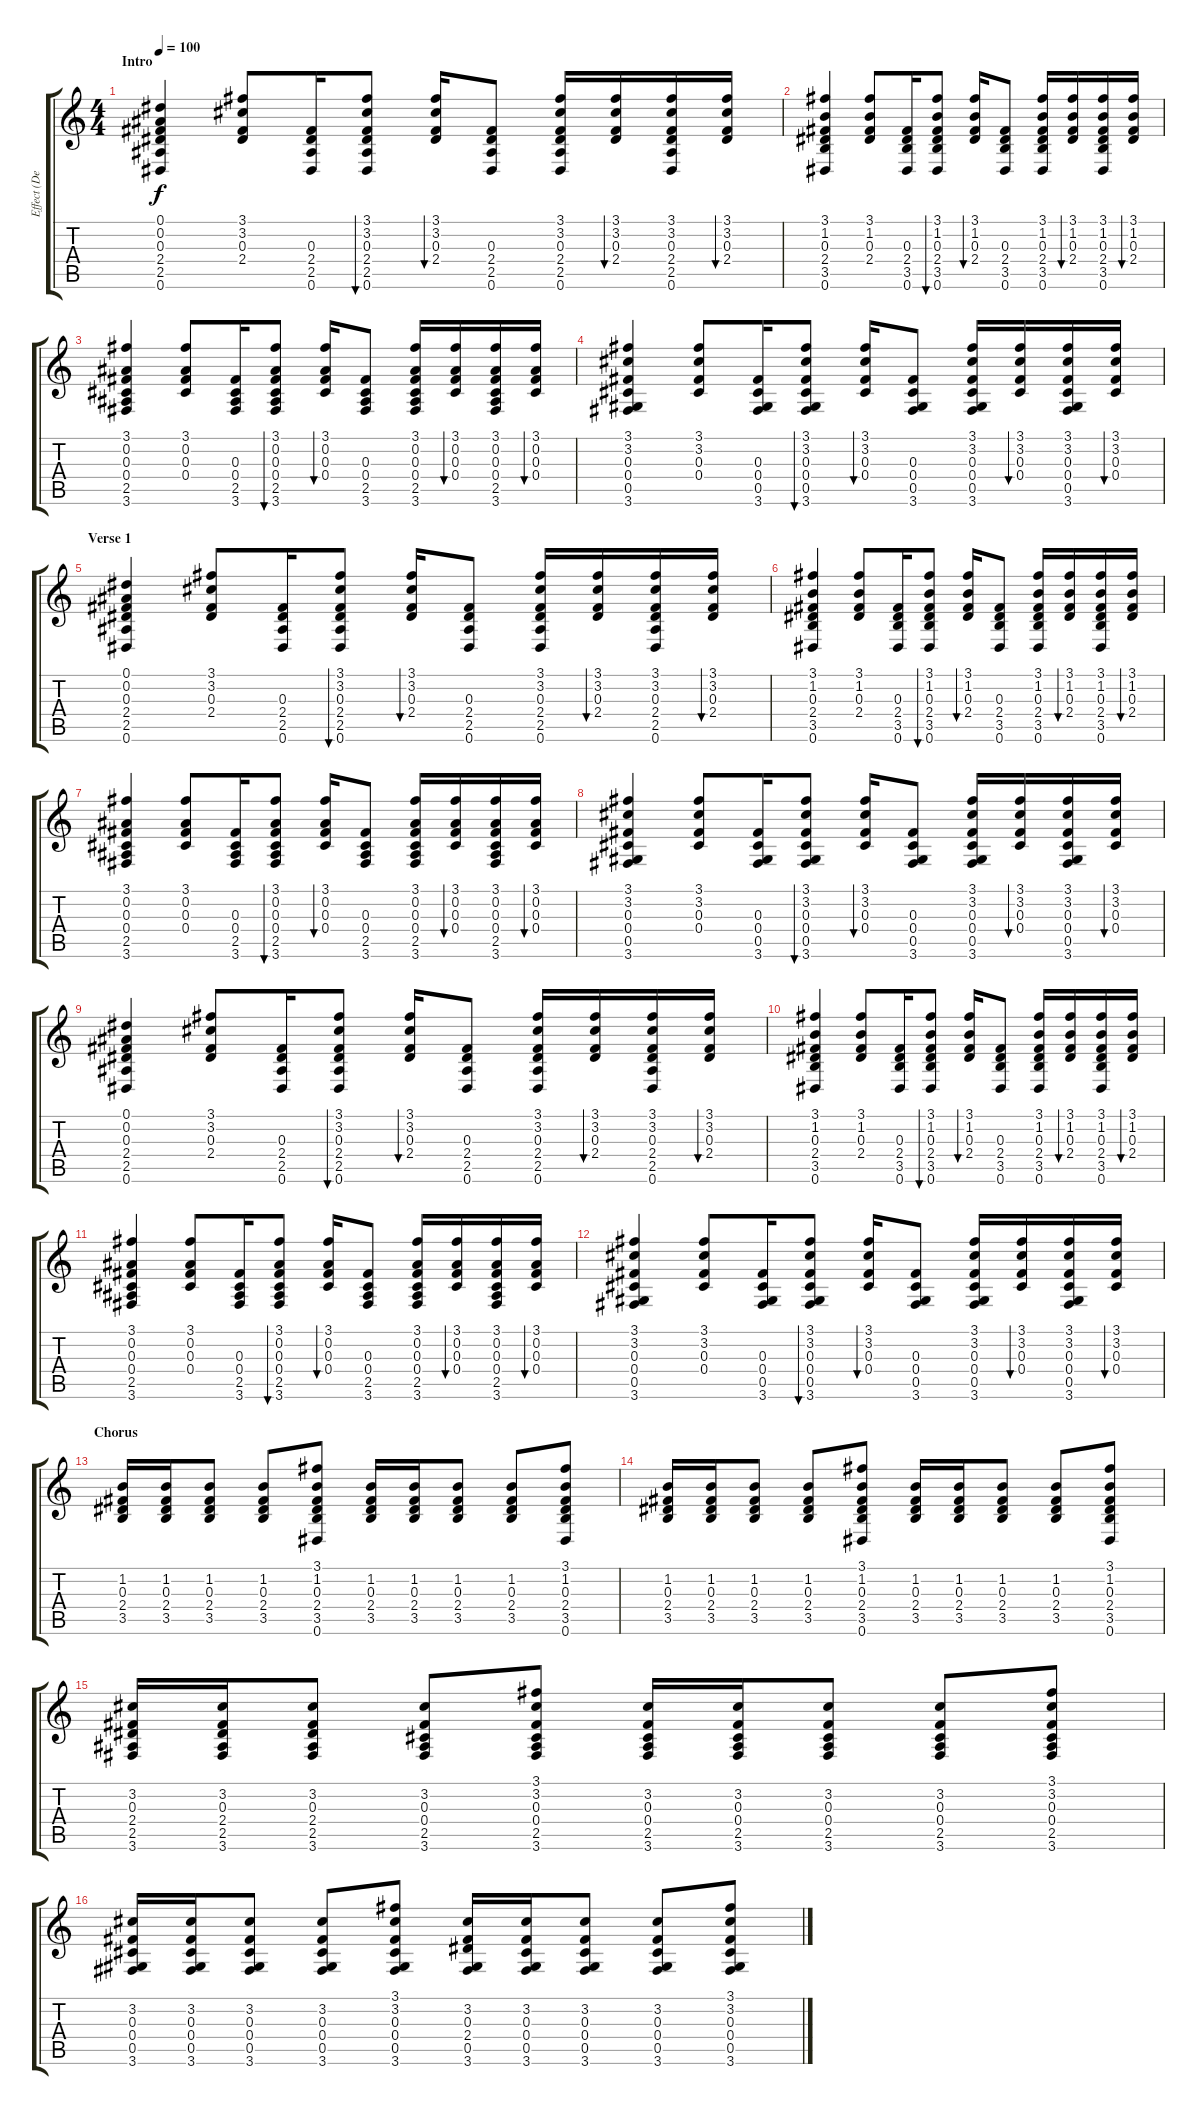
\track ("Effect (Deryck)" "Effect (De") {instrument overdrivenguitar}
\staff {score tabs}
\tuning (Eb4 Bb3 Gb3 Db3 Ab2 Eb2) {hide}
\ts (4 4)
\section ("" "Intro")
\tempo 100
\clef g2
\ks c
(0.1 0.2 0.3 2.4 2.5 0.6).4{dy f instrument overdrivenguitar} (3.1 3.2 0.3 2.4).8 (0.3 2.4 2.5 0.6).16 (3.1 3.2 0.3 2.4 2.5 0.6).8{bu 60} (3.1 3.2 0.3 2.4).16{bu 60} (0.3 2.4 2.5 0.6).8 (3.1 3.2 0.3 2.4 2.5 0.6).16 (3.1 3.2 0.3 2.4).16{bu 60} (3.1 3.2 0.3 2.4 2.5 0.6).16 (3.1 3.2 0.3 2.4).16{bu 60} |
(3.1 1.2 0.3 2.4 3.5 0.6).4 (3.1 1.2 0.3 2.4).8 (0.3 2.4 3.5 0.6).16 (3.1 1.2 0.3 2.4 3.5 0.6).8{bu 60} (3.1 1.2 0.3 2.4).16{bu 60} (0.3 2.4 3.5 0.6).8 (3.1 1.2 0.3 2.4 3.5 0.6).16 (3.1 1.2 0.3 2.4).16{bu 60} (3.1 1.2 0.3 2.4 3.5 0.6).16 (3.1 1.2 0.3 2.4).16{bu 60} |
(3.1 0.2 0.3 0.4 2.5 3.6).4 (3.1 0.2 0.3 0.4).8 (0.3 0.4 2.5 3.6).16 (3.1 0.2 0.3 0.4 2.5 3.6).8{bu 60} (3.1 0.2 0.3 0.4).16{bu 60} (0.3 0.4 2.5 3.6).8 (3.1 0.2 0.3 0.4 2.5 3.6).16 (3.1 0.2 0.3 0.4).16{bu 60} (3.1 0.2 0.3 0.4 2.5 3.6).16 (3.1 0.2 0.3 0.4).16{bu 60} |
(3.1 3.2 0.3 0.4 0.5 3.6).4 (3.1 3.2 0.3 0.4).8 (0.3 0.4 0.5 3.6).16 (3.1 3.2 0.3 0.4 0.5 3.6).8{bu 60} (3.1 3.2 0.3 0.4).16{bu 60} (0.3 0.4 0.5 3.6).8 (3.1 3.2 0.3 0.4 0.5 3.6).16 (3.1 3.2 0.3 0.4).16{bu 60} (3.1 3.2 0.3 0.4 0.5 3.6).16 (3.1 3.2 0.3 0.4).16{bu 60} |
\section ("" "Verse 1")
(0.1 0.2 0.3 2.4 2.5 0.6).4 (3.1 3.2 0.3 2.4).8 (0.3 2.4 2.5 0.6).16 (3.1 3.2 0.3 2.4 2.5 0.6).8{bu 60} (3.1 3.2 0.3 2.4).16{bu 60} (0.3 2.4 2.5 0.6).8 (3.1 3.2 0.3 2.4 2.5 0.6).16 (3.1 3.2 0.3 2.4).16{bu 60} (3.1 3.2 0.3 2.4 2.5 0.6).16 (3.1 3.2 0.3 2.4).16{bu 60} |
(3.1 1.2 0.3 2.4 3.5 0.6).4 (3.1 1.2 0.3 2.4).8 (0.3 2.4 3.5 0.6).16 (3.1 1.2 0.3 2.4 3.5 0.6).8{bu 60} (3.1 1.2 0.3 2.4).16{bu 60} (0.3 2.4 3.5 0.6).8 (3.1 1.2 0.3 2.4 3.5 0.6).16 (3.1 1.2 0.3 2.4).16{bu 60} (3.1 1.2 0.3 2.4 3.5 0.6).16 (3.1 1.2 0.3 2.4).16{bu 60} |
(3.1 0.2 0.3 0.4 2.5 3.6).4 (3.1 0.2 0.3 0.4).8 (0.3 0.4 2.5 3.6).16 (3.1 0.2 0.3 0.4 2.5 3.6).8{bu 60} (3.1 0.2 0.3 0.4).16{bu 60} (0.3 0.4 2.5 3.6).8 (3.1 0.2 0.3 0.4 2.5 3.6).16 (3.1 0.2 0.3 0.4).16{bu 60} (3.1 0.2 0.3 0.4 2.5 3.6).16 (3.1 0.2 0.3 0.4).16{bu 60} |
(3.1 3.2 0.3 0.4 0.5 3.6).4 (3.1 3.2 0.3 0.4).8 (0.3 0.4 0.5 3.6).16 (3.1 3.2 0.3 0.4 0.5 3.6).8{bu 60} (3.1 3.2 0.3 0.4).16{bu 60} (0.3 0.4 0.5 3.6).8 (3.1 3.2 0.3 0.4 0.5 3.6).16 (3.1 3.2 0.3 0.4).16{bu 60} (3.1 3.2 0.3 0.4 0.5 3.6).16 (3.1 3.2 0.3 0.4).16{bu 60} |
(0.1 0.2 0.3 2.4 2.5 0.6).4 (3.1 3.2 0.3 2.4).8 (0.3 2.4 2.5 0.6).16 (3.1 3.2 0.3 2.4 2.5 0.6).8{bu 60} (3.1 3.2 0.3 2.4).16{bu 60} (0.3 2.4 2.5 0.6).8 (3.1 3.2 0.3 2.4 2.5 0.6).16 (3.1 3.2 0.3 2.4).16{bu 60} (3.1 3.2 0.3 2.4 2.5 0.6).16 (3.1 3.2 0.3 2.4).16{bu 60} |
(3.1 1.2 0.3 2.4 3.5 0.6).4 (3.1 1.2 0.3 2.4).8 (0.3 2.4 3.5 0.6).16 (3.1 1.2 0.3 2.4 3.5 0.6).8{bu 60} (3.1 1.2 0.3 2.4).16{bu 60} (0.3 2.4 3.5 0.6).8 (3.1 1.2 0.3 2.4 3.5 0.6).16 (3.1 1.2 0.3 2.4).16{bu 60} (3.1 1.2 0.3 2.4 3.5 0.6).16 (3.1 1.2 0.3 2.4).16{bu 60} |
(3.1 0.2 0.3 0.4 2.5 3.6).4 (3.1 0.2 0.3 0.4).8 (0.3 0.4 2.5 3.6).16 (3.1 0.2 0.3 0.4 2.5 3.6).8{bu 60} (3.1 0.2 0.3 0.4).16{bu 60} (0.3 0.4 2.5 3.6).8 (3.1 0.2 0.3 0.4 2.5 3.6).16 (3.1 0.2 0.3 0.4).16{bu 60} (3.1 0.2 0.3 0.4 2.5 3.6).16 (3.1 0.2 0.3 0.4).16{bu 60} |
(3.1 3.2 0.3 0.4 0.5 3.6).4 (3.1 3.2 0.3 0.4).8 (0.3 0.4 0.5 3.6).16 (3.1 3.2 0.3 0.4 0.5 3.6).8{bu 60} (3.1 3.2 0.3 0.4).16{bu 60} (0.3 0.4 0.5 3.6).8 (3.1 3.2 0.3 0.4 0.5 3.6).16 (3.1 3.2 0.3 0.4).16{bu 60} (3.1 3.2 0.3 0.4 0.5 3.6).16 (3.1 3.2 0.3 0.4).16{bu 60} |
\section ("" "Chorus")
(1.2 0.3 2.4 3.5).16 (1.2 0.3 2.4 3.5).16 (1.2 0.3 2.4 3.5).8 (1.2 0.3 2.4 3.5).8 (3.1 1.2 0.3 2.4 3.5 0.6).8 (1.2 0.3 2.4 3.5).16 (1.2 0.3 2.4 3.5).16 (1.2 0.3 2.4 3.5).8 (1.2 0.3 2.4 3.5).8 (3.1 1.2 0.3 2.4 3.5 0.6).8 |
(1.2 0.3 2.4 3.5).16 (1.2 0.3 2.4 3.5).16 (1.2 0.3 2.4 3.5).8 (1.2 0.3 2.4 3.5).8 (3.1 1.2 0.3 2.4 3.5 0.6).8 (1.2 0.3 2.4 3.5).16 (1.2 0.3 2.4 3.5).16 (1.2 0.3 2.4 3.5).8 (1.2 0.3 2.4 3.5).8 (3.1 1.2 0.3 2.4 3.5 0.6).8 |
(3.2 0.3 2.4 2.5 3.6).16 (3.2 0.3 2.4 2.5 3.6).16 (3.2 0.3 2.4 2.5 3.6).8 (3.2 0.3 0.4 2.5 3.6).8 (3.1 3.2 0.3 0.4 2.5 3.6).8 (3.2 0.3 0.4 2.5 3.6).16 (3.2 0.3 0.4 2.5 3.6).16 (3.2 0.3 0.4 2.5 3.6).8 (3.2 0.3 0.4 2.5 3.6).8 (3.1 3.2 0.3 0.4 2.5 3.6).8 |
(3.2 0.3 0.4 0.5 3.6).16 (3.2 0.3 0.4 0.5 3.6).16 (3.2 0.3 0.4 0.5 3.6).8 (3.2 0.3 0.4 0.5 3.6).8 (3.1 3.2 0.3 0.4 0.5 3.6).8 (3.2 0.3 2.4 0.5 3.6).16 (3.2 0.3 0.4 0.5 3.6).16 (3.2 0.3 0.4 0.5 3.6).8 (3.2 0.3 0.4 0.5 3.6).8 (3.1 3.2 0.3 0.4 0.5 3.6).8
